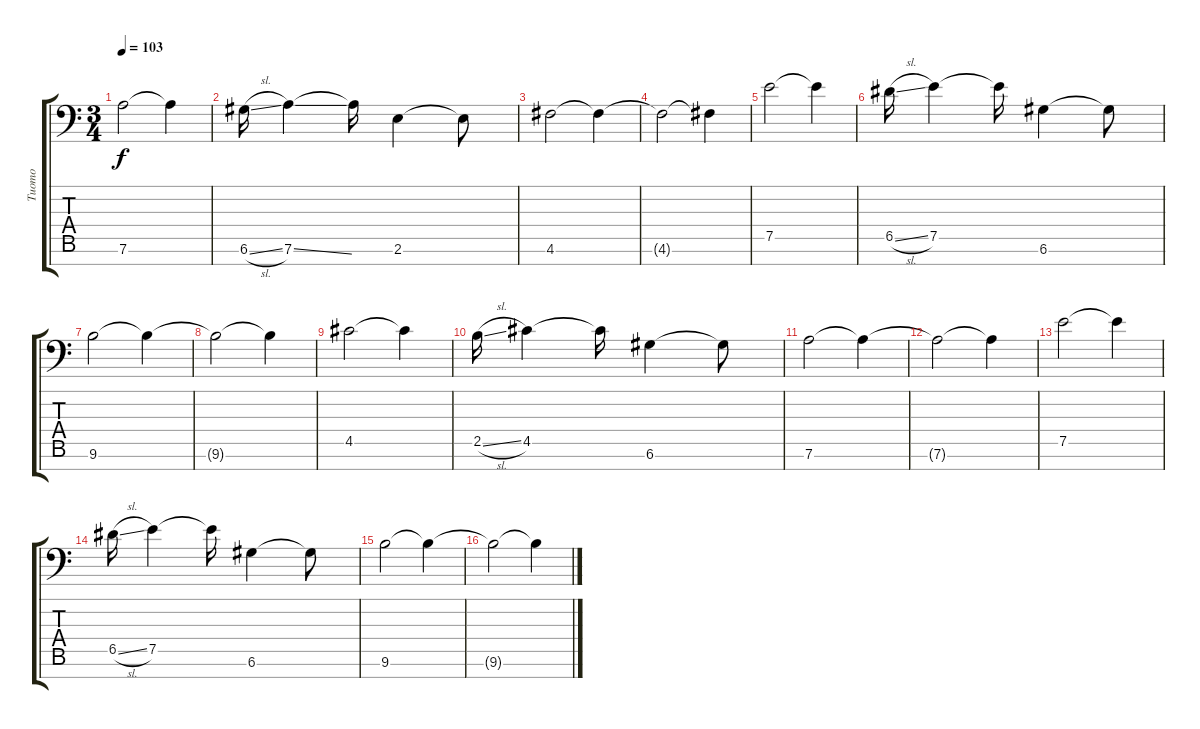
\track ("Tuomo" "Tuomo") {instrument distortionguitar}
\staff {score tabs}
\tuning (E4 B3 G3 D3 A2 D2 A1) {hide}
\ts (3 4)
\tempo 103
\clef f4
\ks c
7.6.2{dy f} 7.6{t}.4 |
6.6{sl}.16 7.6{ss}.4 7.6{t}.16 2.6.4 2.6{t}.8 |
4.6.2 4.6{t}.4 |
4.6{t}.2 4.6{t}.4 |
7.5.2 7.5{t}.4 |
6.5{sl}.16 7.5.4 7.5{t}.16 6.6.4 6.6{t}.8 |
9.6.2 9.6{t}.4 |
9.6{t}.2 9.6{t}.4 |
4.5.2 4.5{t}.4 |
2.5{sl}.16 4.5.4 4.5{t}.16 6.6.4 6.6{t}.8 |
7.6.2 7.6{t}.4 |
7.6{t}.2 7.6{t}.4 |
7.5.2 7.5{t}.4 |
6.5{sl}.16 7.5.4 7.5{t}.16 6.6.4 6.6{t}.8 |
9.6.2 9.6{t}.4 |
9.6{t}.2 9.6{t}.4
